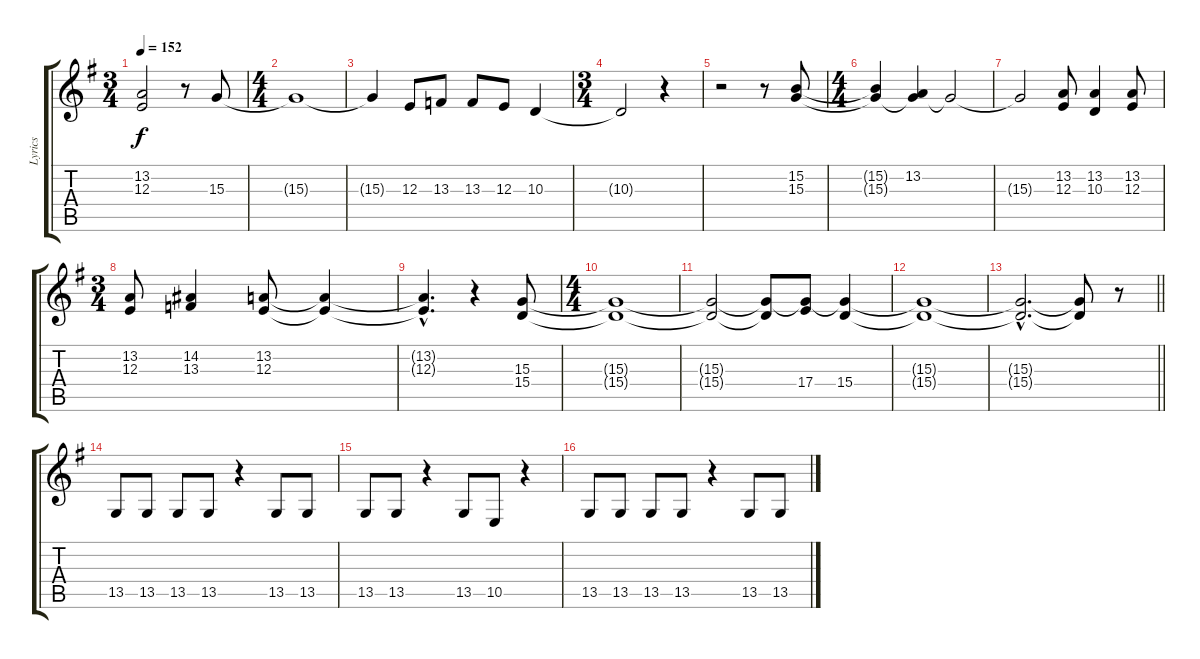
\track ("Lyrics" "Lyrics") {instrument cello}
\staff {score tabs}
\tuning (Db4 Ab3 E3 B2 Gb2 Db2) {hide}
\ts (3 4)
\tempo 152
\clef g2
\ks eminor
(13.2{t} 12.3{t}).2{dy f} r.8 15.3.8 |
\ts (4 4)
15.3{t}.1 |
15.3{t}.4 12.3.8 13.3.8 13.3.8 12.3.8 10.3.4 |
\ts (3 4)
10.3{t}.2 r.4 |
r.2 r.8 (15.2 15.3).8 |
\ts (4 4)
(15.2{t} 15.3{t}).4 (13.2 15.3{t}).4 15.3{t}.2 |
15.3{t}.2 (13.2 12.3).8 (13.2 10.3).4 (13.2 12.3).8 |
\ts (3 4)
(13.2 12.3).8 (14.2 13.3).4 (13.2 12.3).8 (13.2{t} 12.3{t}).4 |
(13.2{hac t} 12.3{hac t}).4{d} r.4 (15.3 15.4).8 |
\ts (4 4)
(15.3{t} 15.4{t}).1 |
(15.3{t} 15.4{t}).2 (15.3{t} 15.4{t}).8 (15.3{t} 17.4).8 (15.3{t} 15.4).4 |
(15.3{t} 15.4{t}).1 |
\barLineRight lightlight
(15.3{hac t} 15.4{hac t}).2{d} (15.3{t} 15.4{t}).8 r.8 |
13.5.8 13.5.8 13.5.8 13.5.8 r.4 13.5.8 13.5.8 |
13.5.8 13.5.8 r.4 13.5.8 10.5.8 r.4 |
13.5.8 13.5.8 13.5.8 13.5.8 r.4 13.5.8 13.5.8
